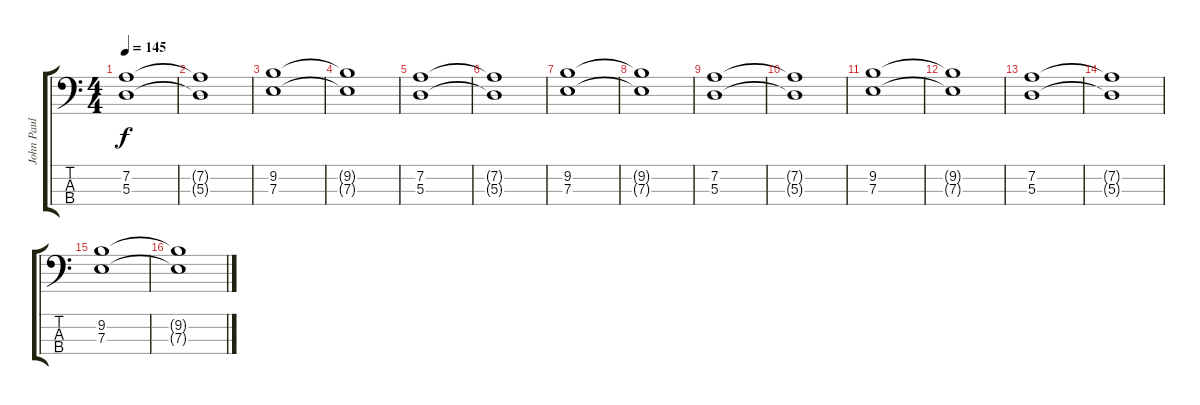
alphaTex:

\track ("John Paul Jones - Bass Guitar" "John Paul ") {instrument electricbassfinger}
\staff {score tabs}
\tuning (G2 D2 A1 E1) {hide}
\ts (4 4)
\tempo 145
\clef f4
\ks c
(7.2 5.3).1{dy f} |
(7.2{t} 5.3{t}).1 |
(9.2 7.3).1 |
(9.2{t} 7.3{t}).1 |
(7.2 5.3).1 |
(7.2{t} 5.3{t}).1 |
(9.2 7.3).1 |
(9.2{t} 7.3{t}).1 |
(7.2 5.3).1 |
(7.2{t} 5.3{t}).1 |
(9.2 7.3).1 |
(9.2{t} 7.3{t}).1 |
(7.2 5.3).1 |
(7.2{t} 5.3{t}).1 |
(9.2 7.3).1 |
(9.2{t} 7.3{t}).1
